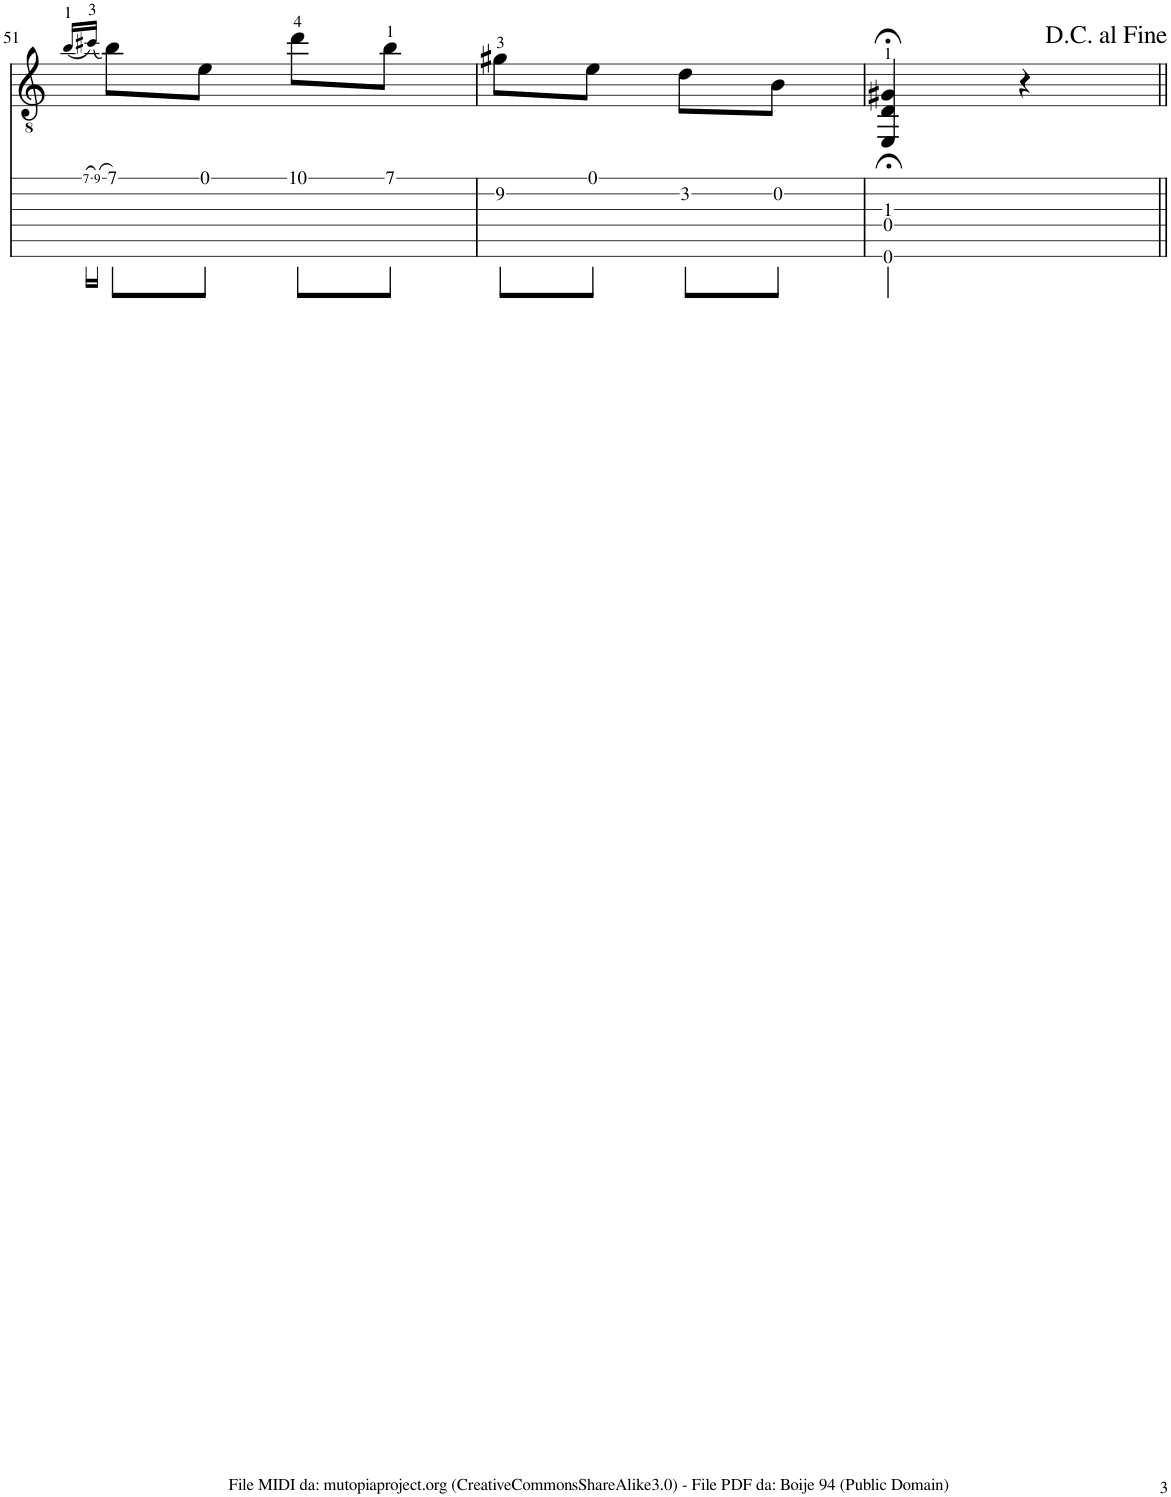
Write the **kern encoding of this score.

**kern	**kern
*part2	*part1
*staff2	*staff1
*I"Chitarra classica (Intavolatura)	*I"Guitar
!!LO:PB:g=z
*	*clefGv2
*k[]	*k[]
*M2/4	*M2/4
=51	=51
(16qb\LL	(16qb/LL
(16qcc#X\JJ)	(16qcc#X/JJ)
8b\L)	8b\L)
8e\J	8e\J
8dd\L	8dd\L
8b\J	8b\J
=52	=52
8g#X\L	8g#X\L
8e\J	8e\J
8d\L	8d\L
8B\J	8B\J
=53	=53
4EE\;< 4D\;< 4G#X\;<	4EE/;< 4D/;< 4G#X/;<
4r	4r
=||	=||
*-	*-
